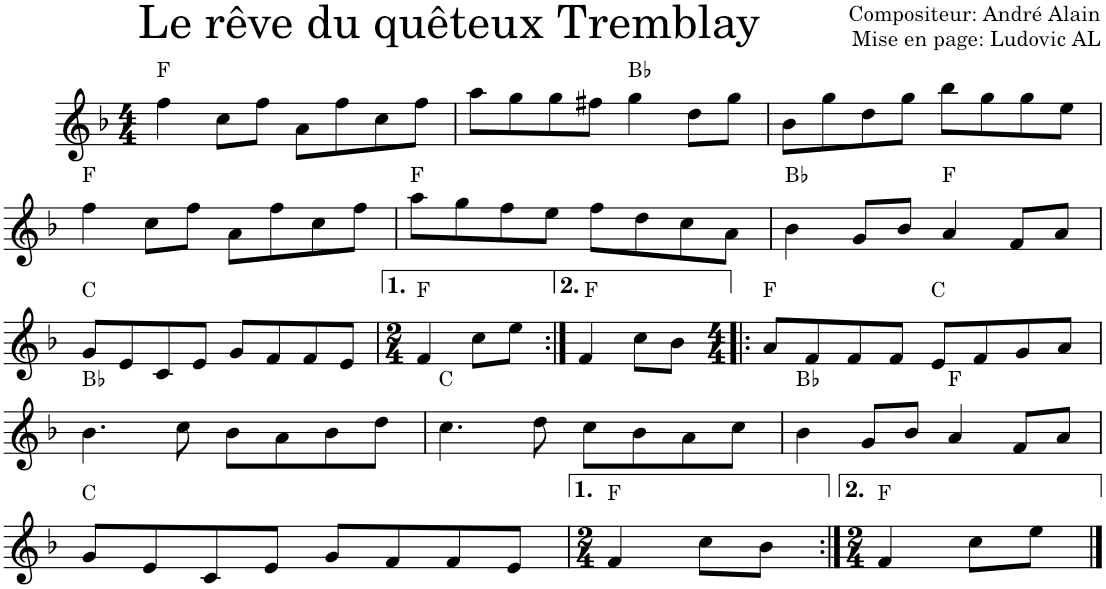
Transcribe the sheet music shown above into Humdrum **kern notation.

**kern	**harte
*part1	*part1
*staff1	*
*I"Voice	*
*I'V	*
*clefG2	*
*k[b-]	*
*M4/4	*
=1	=1
4ff\	F:maj
8cc\L	.
8ff\J	.
8a\L	.
8ff\	.
8cc\	.
8ff\J	.
=2	=2
8aa\L	.
8gg\	.
8gg\	.
8ff#X\J	.
4gg\	Bb:maj
8dd\L	.
8gg\J	.
=3	=3
8b-\L	.
8gg\	.
8dd\	.
8gg\J	.
8bb-\L	.
8gg\	.
8gg\	.
8ee\J	.
!!LO:LB:g=z
=4	=4
4ff\	F:maj
8cc\L	.
8ff\J	.
8a\L	.
8ff\	.
8cc\	.
8ff\J	.
=5	=5
8aa\L	F:maj
8gg\	.
8ff\	.
8ee\J	.
8ff\L	.
8dd\	.
8cc\	.
8a\J	.
=6	=6
4b-\	Bb:maj
8g/L	.
8b-/J	.
4a/	F:maj
8f/L	.
8a/J	.
!!LO:LB:g=z
=7	=7
8g/L	C:maj
8e/	.
8c/	.
8e/J	.
8g/L	.
8f/	.
8f/	.
8e/J	.
=8	=8
*M2/4	*
4f/	F:maj
8cc\L	.
8ee\J	.
=9:|!	=9:|!
4f/	F:maj
8cc\L	.
8b-\J	.
=10!|:	=10!|:
*M4/4	*
8a/L	F:maj
8f/	.
8f/	.
8f/J	.
8e/L	C:maj
8f/	.
8g/	.
8a/J	.
!!LO:LB:g=z
=11	=11
4.b-\	Bb:maj
8cc\	.
8b-\L	.
8a\	.
8b-\	.
8dd\J	.
=12	=12
4.cc\	C:maj
8dd\	.
8cc\L	.
8b-\	.
8a\	.
8cc\J	.
=13	=13
4b-\	Bb:maj
8g/L	.
8b-/J	.
4a/	F:maj
8f/L	.
8a/J	.
!!LO:LB:g=z
=14	=14
8g/L	C:maj
8e/	.
8c/	.
8e/J	.
8g/L	.
8f/	.
8f/	.
8e/J	.
=15	=15
*M2/4	*
4f/	F:maj
8cc\L	.
8b-\J	.
=16:|!	=16:|!
*M2/4	*
4f/	F:maj
8cc\L	.
8ee\J	.
==	==
*-	*-
